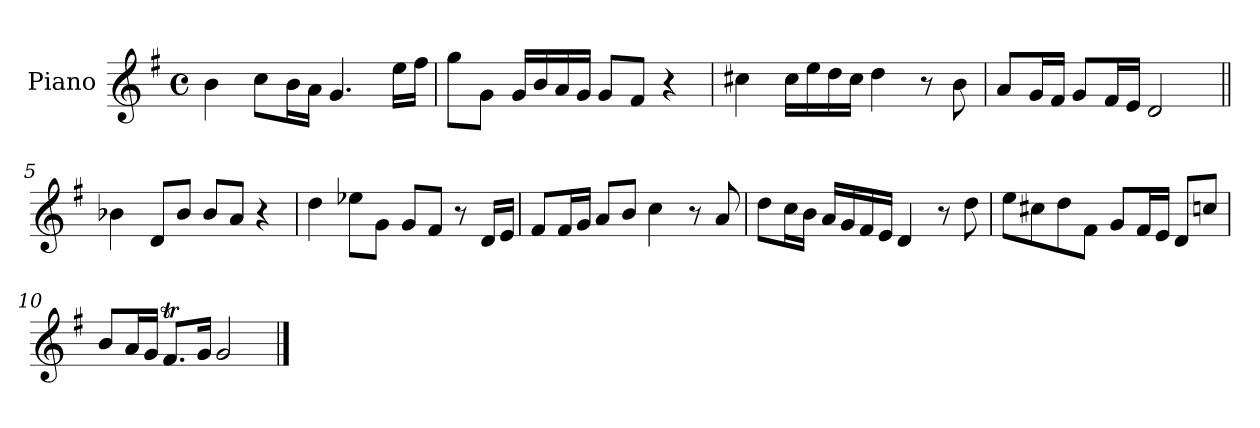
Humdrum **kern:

**kern
*part1
*staff1
*I"Piano
*I'Pno.
*clefG2
*k[f#]
*M4/4
*met(c)
=1
4b\
8cc\L
16b\L
16a\JJ
4.g/
16ee\LL
16ff#\JJ
=2
8gg\L
8g\J
16g/LL
16b/
16a/
16g/JJ
8g/L
8f#/J
4r
=3
4cc#X\
16cc#\LL
16ee\
16dd\
16cc#\JJ
4dd\
8r
8b\
=4
8a/L
16g/L
16f#/JJ
8g/L
16f#/L
16e/JJ
2d/
=5||
4b-X\
8d/L
8b-/J
8b-/L
8a/J
4r
=6
4dd\
8ee-X\L
8g\J
8g/L
8f#/J
8r
16d/LL
16e/JJ
=7
8f#/L
16f#/L
16g/JJ
8a/L
8b/J
4cc\
8r
8a/
=8
8dd\L
16cc\L
16b\JJ
16a/LL
16g/
16f#/
16e/JJ
4d/
8r
8dd\
=9
8ee\L
8cc#X\
8dd\
8f#\J
8g/L
16f#/L
16e/JJ
8d/L
8ccn/J
=10
8b/L
16a/L
16g/JJ
8.f#t/L
16g/Jk
2g/
==
*-
